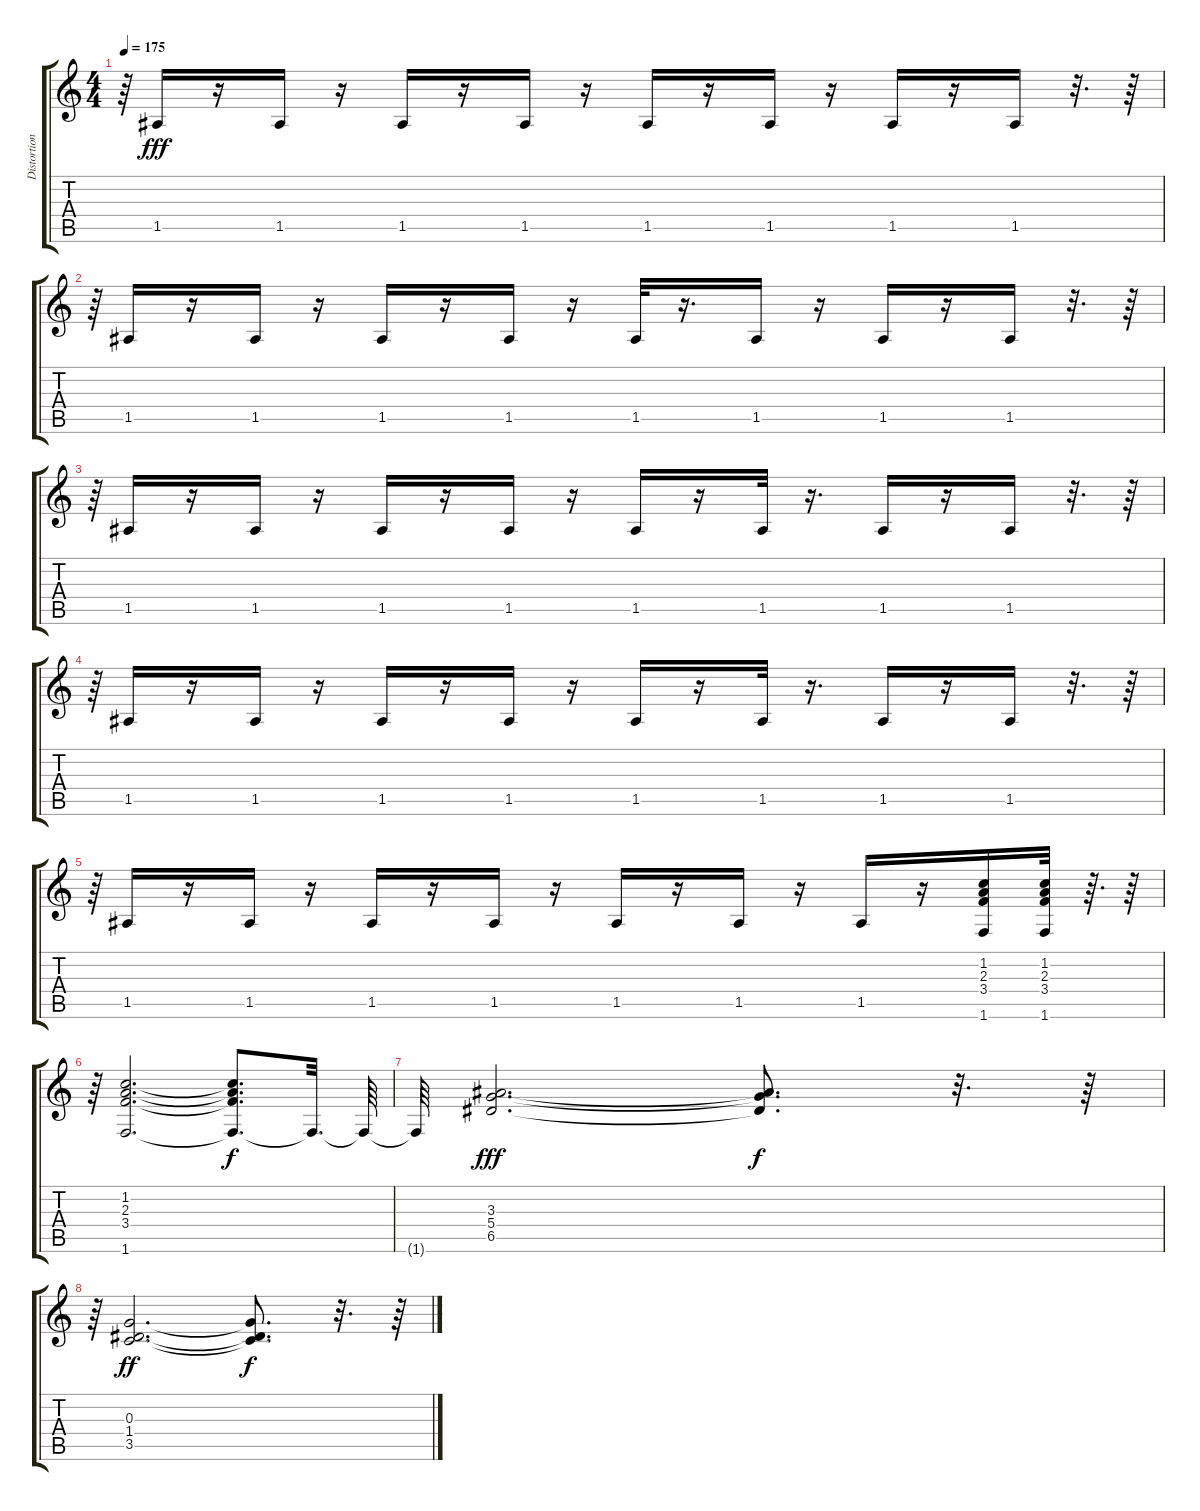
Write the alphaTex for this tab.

\track ("Distortion" "Distortion") {instrument distortionguitar}
\staff {score tabs}
\tuning (E4 B3 G3 D3 A2 E2) {hide}
\ts (4 4)
\tempo 175
\clef g2
\ks c
r.64{dy fff} 1.5.16 r.16 1.5.16 r.16 1.5.16 r.16 1.5.16 r.16 1.5.16 r.16 1.5.16 r.16 1.5.16 r.16 1.5.16 r.32{d} r.64 |
r.64 1.5.16 r.16 1.5.16 r.16 1.5.16 r.16 1.5.16 r.16 1.5.32 r.16{d} 1.5.16 r.16 1.5.16 r.16 1.5.16 r.32{d} r.64 |
r.64 1.5.16 r.16 1.5.16 r.16 1.5.16 r.16 1.5.16 r.16 1.5.16 r.16 1.5.32 r.16{d} 1.5.16 r.16 1.5.16 r.32{d} r.64 |
r.64 1.5.16 r.16 1.5.16 r.16 1.5.16 r.16 1.5.16 r.16 1.5.16 r.16 1.5.32 r.16{d} 1.5.16 r.16 1.5.16 r.32{d} r.64 |
r.64 1.5.16 r.16 1.5.16 r.16 1.5.16 r.16 1.5.16 r.16 1.5.16 r.16 1.5.16 r.16 1.5.16 r.16 (1.2 2.3 3.4 1.6).16 (1.2 2.3 3.4 1.6).32 r.64{d} r.64 |
r.64 (1.2 2.3 3.4 1.6).2{d} (1.2{t} 2.3{t} 3.4{t} 1.6{t}).8{d dy f} 1.6{t}.32{d} 1.6{t}.64 |
1.6{t}.64 (3.3 5.4 6.5).2{d dy fff} (3.3{t} 5.4{t} 6.5{t}).8{d dy f} r.32{d} r.64 |
r.64 (0.3 1.4 3.5).2{d dy ff} (0.3{t} 1.4{t} 3.5{t}).8{d dy f} r.32{d} r.64
